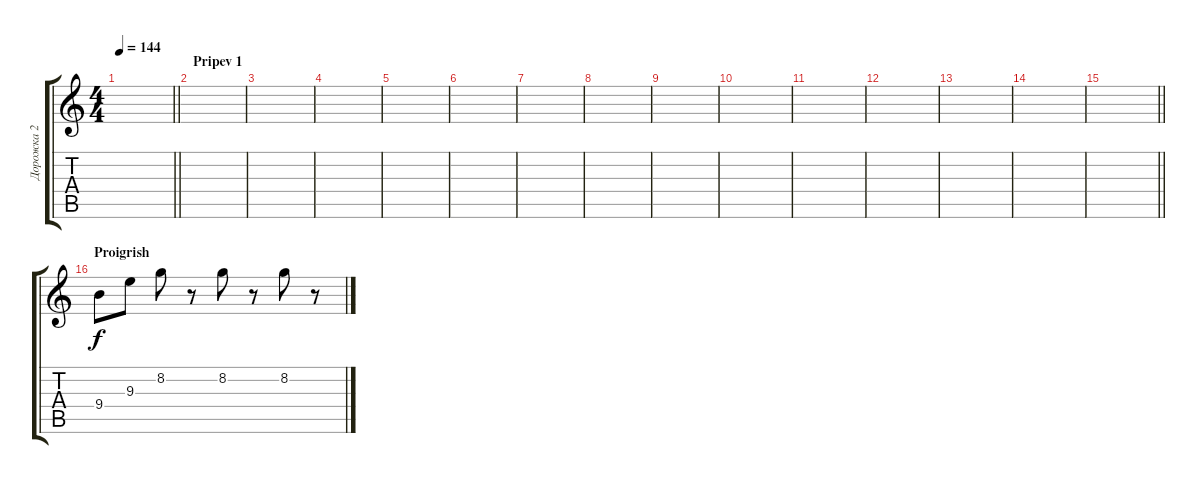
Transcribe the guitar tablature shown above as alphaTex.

\track ("Дорожка 2" "Дорожка 2") {instrument acousticguitarsteel}
\staff {score tabs}
\tuning (E4 B3 G3 D3 A2 E2) {hide}
\ts (4 4)
\tempo 144
\clef g2
\barLineRight lightlight
\ks c
|
\section ("" "Pripev 1")
|
|
|
|
|
|
|
|
|
|
|
|
|
\barLineRight lightlight
|
\section ("" "Proigrish")
9.4.8 9.3.8 8.2.8 r.8 8.2.8 r.8 8.2.8 r.8
